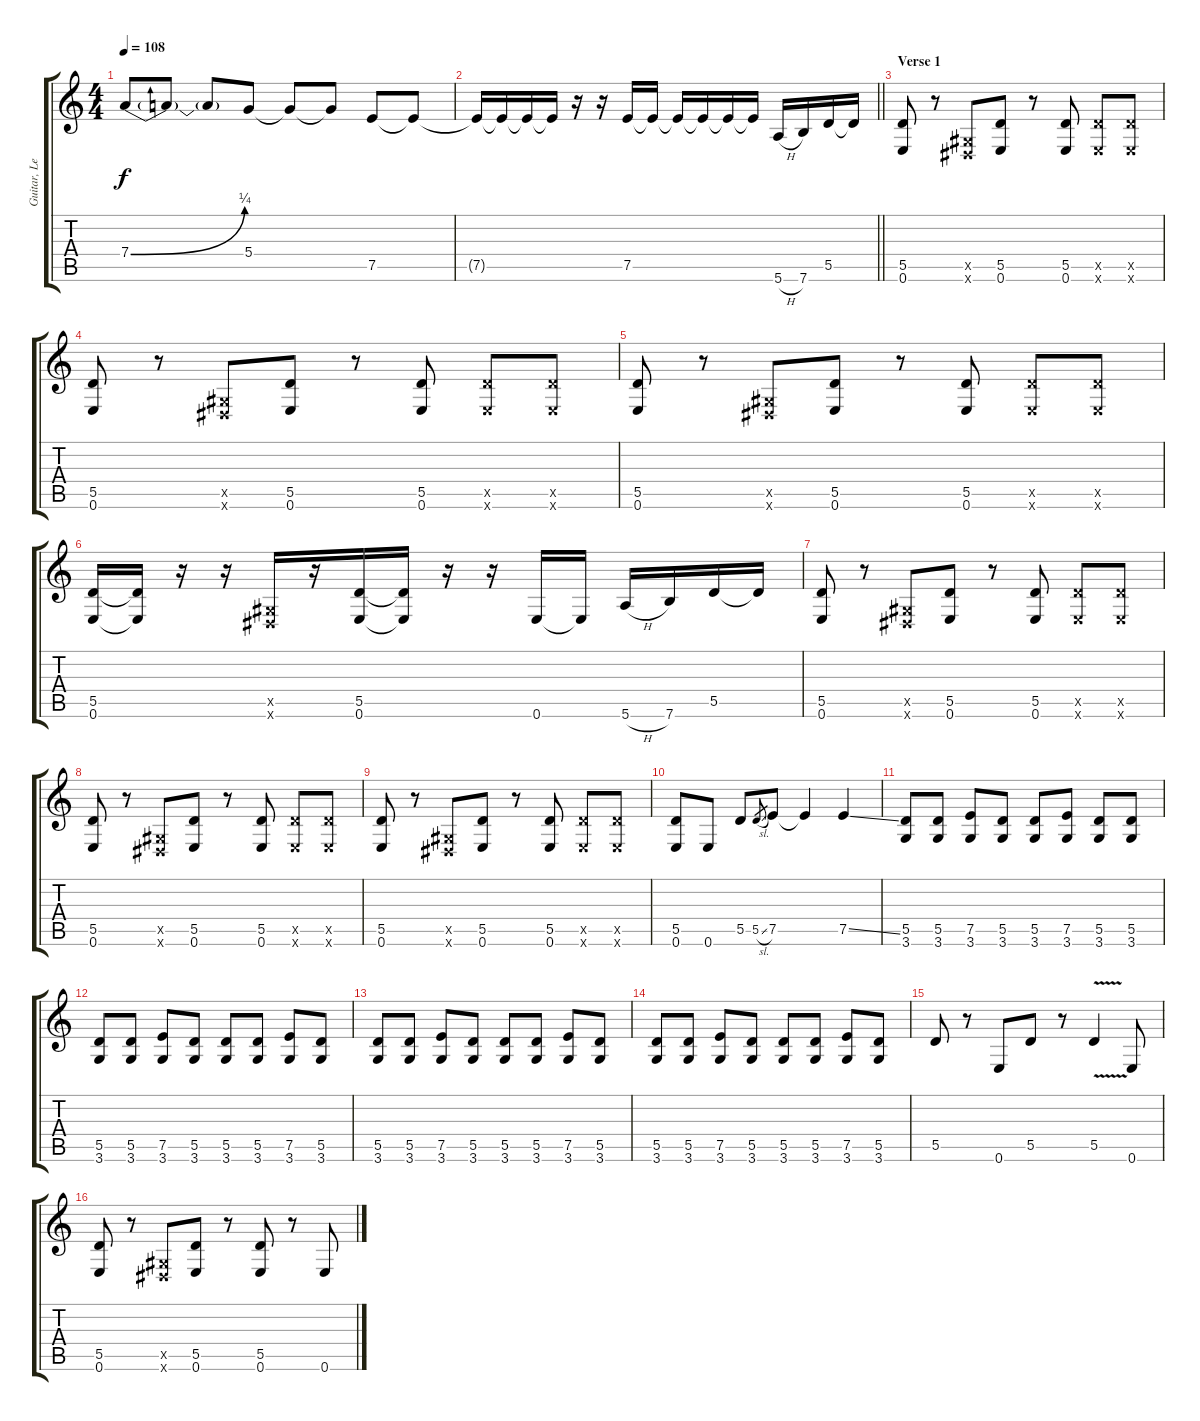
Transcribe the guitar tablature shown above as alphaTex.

\track ("Guitar, Lead" "Guitar, Le") {mute instrument overdrivenguitar}
\staff {score tabs}
\tuning (E4 B3 G3 D3 A2 E2) {hide}
\ts (4 4)
\tempo 108
\clef g2
\ks c
7.4{be (bend 0 0 60 1)}.8{dy f} 7.4{t}.8 7.4{t}.8 5.4.8 5.4{t}.8 5.4{t}.8 7.5.8 7.5{t}.8 |
\barLineRight lightlight
7.5{t}.16 7.5{t}.16 7.5{t}.16 7.5{t}.16 r.16 r.16 7.5.16 7.5{t}.16 7.5{t}.16 7.5{t}.16 7.5{t}.16 7.5{t}.16 5.6{h}.16 7.6.16 5.5.16 5.5{t}.16 |
\section ("" "Verse 1")
(5.5 0.6).8 r.8 (-1.5{x} -1.6{x}).8 (5.5 0.6).8 r.8 (5.5 0.6).8 (5.5{x} 0.6{x}).8 (5.5{x} 0.6{x}).8 |
(5.5 0.6).8 r.8 (-1.5{x} -1.6{x}).8 (5.5 0.6).8 r.8 (5.5 0.6).8 (5.5{x} 0.6{x}).8 (5.5{x} 0.6{x}).8 |
(5.5 0.6).8 r.8 (-1.5{x} -1.6{x}).8 (5.5 0.6).8 r.8 (5.5 0.6).8 (5.5{x} 0.6{x}).8 (5.5{x} 0.6{x}).8 |
(5.5 0.6).16 (5.5{t} 0.6{t}).16 r.16 r.16 (-1.5{x} -1.6{x}).16 r.16 (5.5 0.6).16 (5.5{t} 0.6{t}).16 r.16 r.16 0.6.16 0.6{t}.16 5.6{h}.16 7.6.16 5.5.16 5.5{t}.16 |
(5.5 0.6).8 r.8 (-1.5{x} -1.6{x}).8 (5.5 0.6).8 r.8 (5.5 0.6).8 (5.5{x} 0.6{x}).8 (5.5{x} 0.6{x}).8 |
(5.5 0.6).8 r.8 (-1.5{x} -1.6{x}).8 (5.5 0.6).8 r.8 (5.5 0.6).8 (5.5{x} 0.6{x}).8 (5.5{x} 0.6{x}).8 |
(5.5 0.6).8 r.8 (-1.5{x} -1.6{x}).8 (5.5 0.6).8 r.8 (5.5 0.6).8 (5.5{x} 0.6{x}).8 (5.5{x} 0.6{x}).8 |
(5.5 0.6).8 0.6.8 5.5.8 5.5{sl}.8{gr} 7.5.8 7.5{t}.4 7.5{ss}.4 |
(5.5 3.6).8 (5.5 3.6).8 (7.5 3.6).8 (5.5 3.6).8 (5.5 3.6).8 (7.5 3.6).8 (5.5 3.6).8 (5.5 3.6).8 |
(5.5 3.6).8 (5.5 3.6).8 (7.5 3.6).8 (5.5 3.6).8 (5.5 3.6).8 (5.5 3.6).8 (7.5 3.6).8 (5.5 3.6).8 |
(5.5 3.6).8 (5.5 3.6).8 (7.5 3.6).8 (5.5 3.6).8 (5.5 3.6).8 (5.5 3.6).8 (7.5 3.6).8 (5.5 3.6).8 |
(5.5 3.6).8 (5.5 3.6).8 (7.5 3.6).8 (5.5 3.6).8 (5.5 3.6).8 (5.5 3.6).8 (7.5 3.6).8 (5.5 3.6).8 |
5.5.8 r.8 0.6.8 5.5.8 r.8 5.5{v}.4 0.6.8 |
(5.5 0.6).8 r.8 (-1.5{x} -1.6{x}).8 (5.5 0.6).8 r.8 (5.5 0.6).8 r.8 0.6.8
